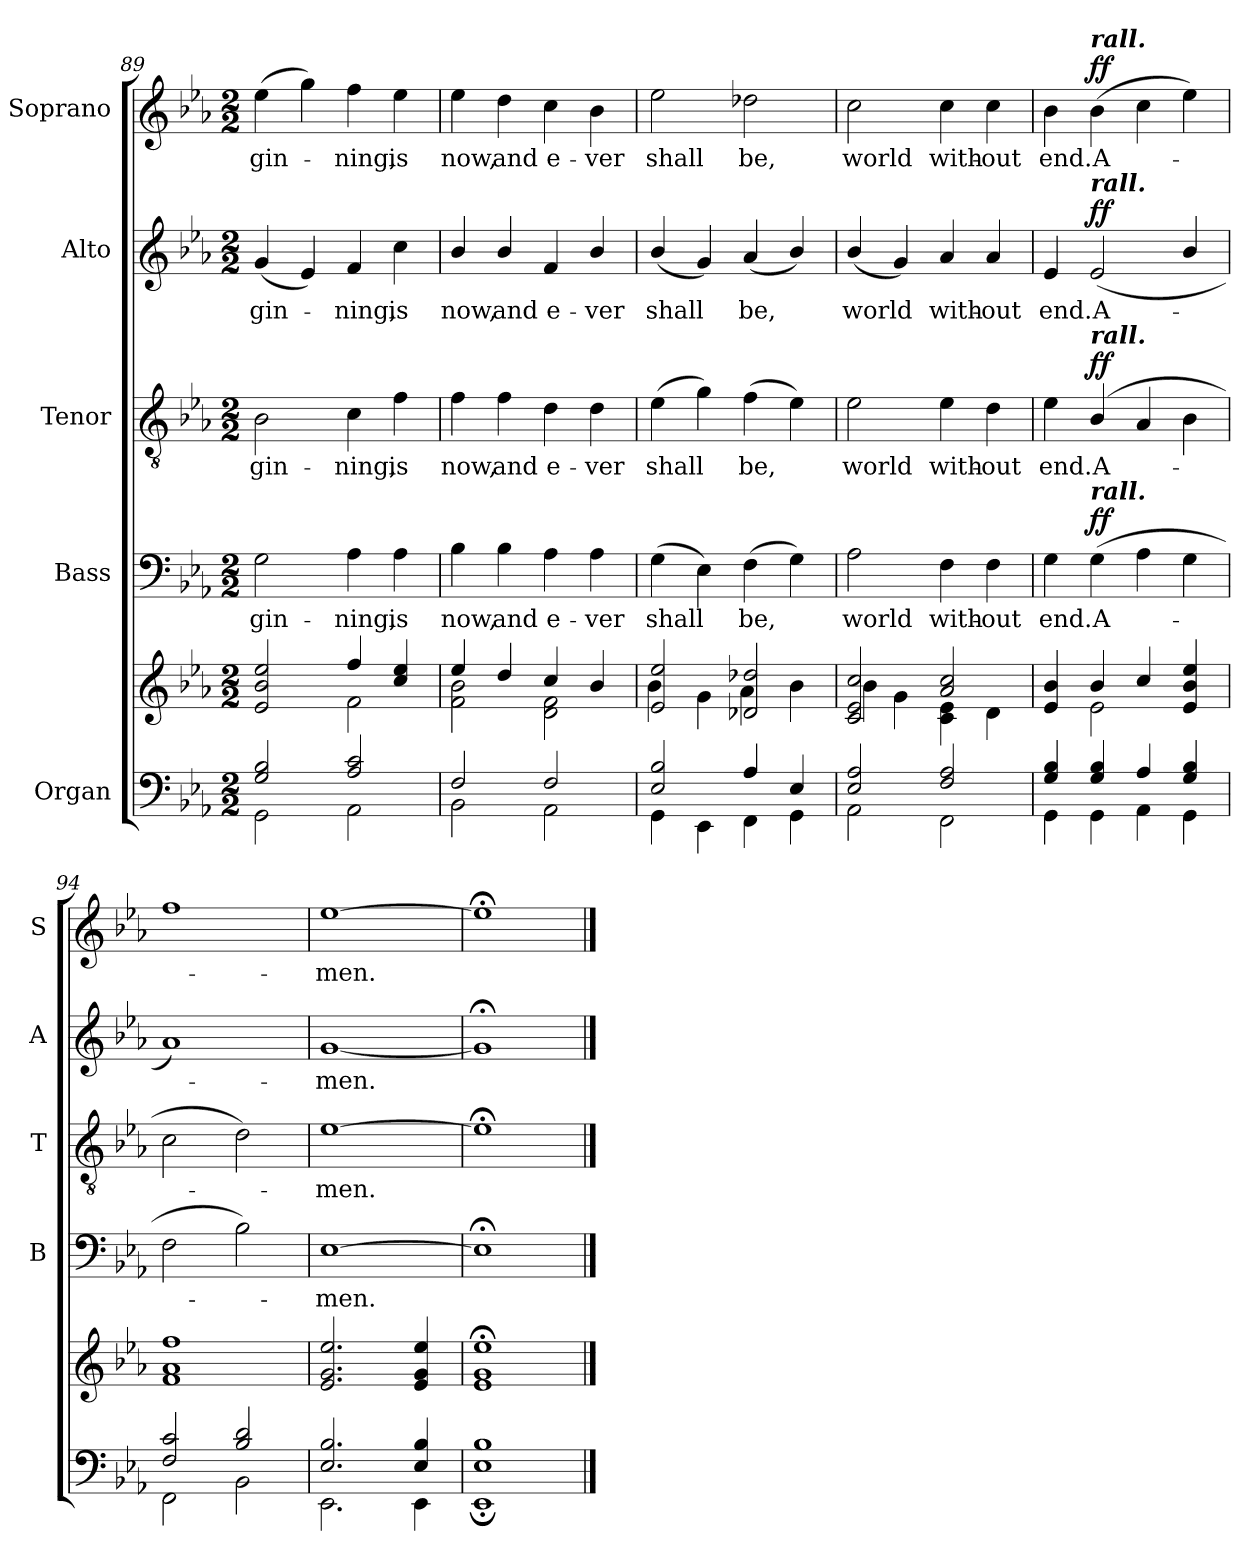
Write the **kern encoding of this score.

**kern	**kern	**kern	**text	**dynam	**kern	**text	**dynam	**kern	**text	**dynam	**kern	**text	**dynam
*part5	*part5	*part4	*part4	*part4	*part3	*part3	*part3	*part2	*part2	*part2	*part1	*part1	*part1
*staff6	*staff5	*staff4	*staff4	*staff4	*staff3	*staff3	*staff3	*staff2	*staff2	*staff2	*staff1	*staff1	*staff1
*I"Organ	*	*I"Bass	*	*	*I"Tenor	*	*	*I"Alto	*	*	*I"Soprano	*	*
*	*	*I'B	*	*	*I'T	*	*	*I'A	*	*	*I'S	*	*
!!LO:LB:g=z
*clefF4	*clefG2	*clefF4	*	*	*clefGv2	*	*	*clefG2	*	*	*clefG2	*	*
*k[b-e-a-]	*k[b-e-a-]	*k[b-e-a-]	*	*	*k[b-e-a-]	*	*	*k[b-e-a-]	*	*	*k[b-e-a-]	*	*
*E-:	*E-:	*E-:	*	*	*E-:	*	*	*E-:	*	*	*E-:	*	*
*M2/2	*M2/2	*M2/2	*	*	*M2/2	*	*	*M2/2	*	*	*M2/2	*	*
=89	=89	=89	=89	=89	=89	=89	=89	=89	=89	=89	=89	=89	=89
*^	*^	*	*	*	*	*	*	*	*	*	*	*	*
!	!	!	!	!	!LO:LY:b	!	!	!LO:LY:b	!	!	!LO:LY:b	!	!	!LO:LY:b	!
2G/ 2B-/	2GG\	2e-/ 2b-/ 2ee-/	2ryy	2G	-gin-	.	2B-	-gin-	.	(<4g	-gin-	.	(>4ee-	-gin-	.
.	.	.	.	.	.	.	.	.	.	4e-)	.	.	4gg)	.	.
!	!	!	!	!	!LO:LY:b	!	!	!LO:LY:b	!	!	!LO:LY:b	!	!	!LO:LY:b	!
2A-/ 2c/	2AA-\	4ff/	2f\	4A-	-ning,	.	4c	-ning,	.	4f	ning,	.	4ff	ning,	.
!	!	!	!	!	!LO:LY:b	!	!	!LO:LY:b	!	!	!LO:LY:b	!	!	!LO:LY:b	!
.	.	4cc/ 4ee-/	.	4A-	is	.	4f	is	.	4cc	is	.	4ee-	is	.
=90	=90	=90	=90	=90	=90	=90	=90	=90	=90	=90	=90	=90	=90	=90	=90
!	!	!	!	!	!LO:LY:b	!	!	!LO:LY:b	!	!	!LO:LY:b	!	!	!LO:LY:b	!
2F/	2BB-\	4ee-/	2f\ 2b-\	4B-	now,	.	4f	now,	.	4b-/	now,	.	4ee-	now,	.
!	!	!	!	!	!LO:LY:b	!	!	!LO:LY:b	!	!	!LO:LY:b	!	!	!LO:LY:b	!
.	.	4dd/	.	4B-	and	.	4f	and	.	4b-/	and	.	4dd	and	.
!	!	!	!	!	!LO:LY:b	!	!	!LO:LY:b	!	!	!LO:LY:b	!	!	!LO:LY:b	!
2F/	2AA-\	4cc/	2d\ 2f\	4A-	e-	.	4d	e-	.	4f	e-	.	4cc	e-	.
!	!	!	!	!	!LO:LY:b	!	!	!LO:LY:b	!	!	!LO:LY:b	!	!	!LO:LY:b	!
.	.	4b-/	.	4A-	-ver	.	4d	-ver	.	4b-/	-ver	.	4b-	-ver	.
=91	=91	=91	=91	=91	=91	=91	=91	=91	=91	=91	=91	=91	=91	=91	=91
!	!	!	!	!	!LO:LY:b	!	!	!LO:LY:b	!	!	!LO:LY:b	!	!	!LO:LY:b	!
2E-/ 2B-/	4GG\	2e-/ 2ee-/	4b-\	(>4G	shall	.	(>4e-	shall	.	(<4b-/	shall	.	2ee-	shall	.
.	4EE-\	.	4g\	4E-)	.	.	4g)	.	.	4g)	.	.	.	.	.
!	!	!	!	!	!LO:LY:b	!	!	!LO:LY:b	!	!	!LO:LY:b	!	!	!LO:LY:b	!
4A-/	4FF\	2d-X/ 2dd-X/	4a-\	(>4F	be,	.	(>4f	be,	.	(<4a-	be,	.	2dd-X	be,	.
4E-/	4GG\	.	4b-\	4G)	.	.	4e-)	.	.	4b-/)	.	.	.	.	.
=92	=92	=92	=92	=92	=92	=92	=92	=92	=92	=92	=92	=92	=92	=92	=92
!	!	!	!	!	!LO:LY:b	!	!	!LO:LY:b	!	!	!LO:LY:b	!	!	!LO:LY:b	!
2E-/ 2A-/	2AA-\	2c/ 2e-/ 2cc/	4b-\	2A-	world	.	2e-	world	.	(<4b-/	world	.	2cc	world	.
.	.	.	4g\	.	.	.	.	.	.	4g)	.	.	.	.	.
!	!	!	!	!	!LO:LY:b	!	!	!LO:LY:b	!	!	!LO:LY:b	!	!	!LO:LY:b	!
2F/ 2A-/	2FF\	2a-/ 2cc/	4c\ 4e-\	4F	with-	.	4e-	with-	.	4a-	with-	.	4cc	with-	.
!	!	!	!	!	!LO:LY:b	!	!	!LO:LY:b	!	!	!LO:LY:b	!	!	!LO:LY:b	!
.	.	.	4d\	4F	-out	.	4d	-out	.	4a-	-out	.	4cc	-out	.
=93	=93	=93	=93	=93	=93	=93	=93	=93	=93	=93	=93	=93	=93	=93	=93
!	!	!	!	!	!LO:LY:b	!	!	!LO:LY:b	!	!	!LO:LY:b	!	!	!LO:LY:b	!
4G/ 4B-/	4GG\	4e-/ 4b-/	4ryy	4G	end.	.	4e-	end.	.	4e-	end.	.	4b-	end.	.
!	!	!	!	!	!	!	!	!	!	!	!	!	!LO:TX:a:Bi:t=rall.	!	!
!	!	!	!	!	!	!	!	!	!	!LO:TX:a:Bi:t=rall.	!	!	!	!	!
!	!	!	!	!	!	!	!LO:TX:a:Bi:t=rall.	!	!	!	!	!	!	!	!
!	!	!	!	!LO:TX:a:Bi:t=rall.	!	!	!	!	!	!	!	!	!	!	!
!	!	!	!	!	!LO:LY:b	!LO:DY:b	!	!LO:LY:b	!LO:DY:b	!	!LO:LY:b	!LO:DY:b	!	!LO:LY:b	!LO:DY:b
4G/ 4B-/	4GG\	4b-/	2e-\	(>4G\	A-	ff	(>4B-/	A-	ff	(<2e-	A-	ff	(>4b-	A-	ff
4A-/	4AA-\	4cc/	.	4A-	.	.	4A-	.	.	.	.	.	4cc	.	.
4G/ 4B-/	4GG\	4e-/ 4b-/ 4ee-/	4ryy	4G	.	.	4B-	.	.	4b-/	.	.	4ee-)	.	.
=94	=94	=94	=94	=94	=94	=94	=94	=94	=94	=94	=94	=94	=94	=94	=94
2F/ 2c/	2FF\	1f/ 1a-/ 1ff/	1ryy	2F	.	.	2c	.	.	1a-)	.	.	1ff	.	.
2B-/ 2d/	2BB-\	.	.	2B-)	.	.	2d)	.	.	.	.	.	.	.	.
=95	=95	=95	=95	=95	=95	=95	=95	=95	=95	=95	=95	=95	=95	=95	=95
!	!	!	!	!	!LO:LY:b	!	!	!LO:LY:b	!	!	!LO:LY:b	!	!	!LO:LY:b	!
2.E-/ 2.B-/	2.EE-\	2.e-/ 2.g/ 2.ee-/	1ryy	[1E-	men.	.	[1e-	men.	.	[1g	men.	.	[1ee-	men.	.
4E-/ 4B-/	4EE-\	4e-/ 4g/ 4ee-/	.	.	.	.	.	.	.	.	.	.	.	.	.
=96	=96	=96	=96	=96	=96	=96	=96	=96	=96	=96	=96	=96	=96	=96	=96
1E-/ 1B-/	1EE-;\	1e-/;< 1g/;< 1ee-/;<	1ryy	1E-;<]	.	.	1e-;<]	.	.	1g;<]	.	.	1ee-;<]	.	.
*v	*v	*	*	*	*	*	*	*	*	*	*	*	*	*	*
*	*v	*v	*	*	*	*	*	*	*	*	*	*	*	*
==	==	==	==	==	==	==	==	==	==	==	==	==	==
*-	*-	*-	*-	*-	*-	*-	*-	*-	*-	*-	*-	*-	*-
